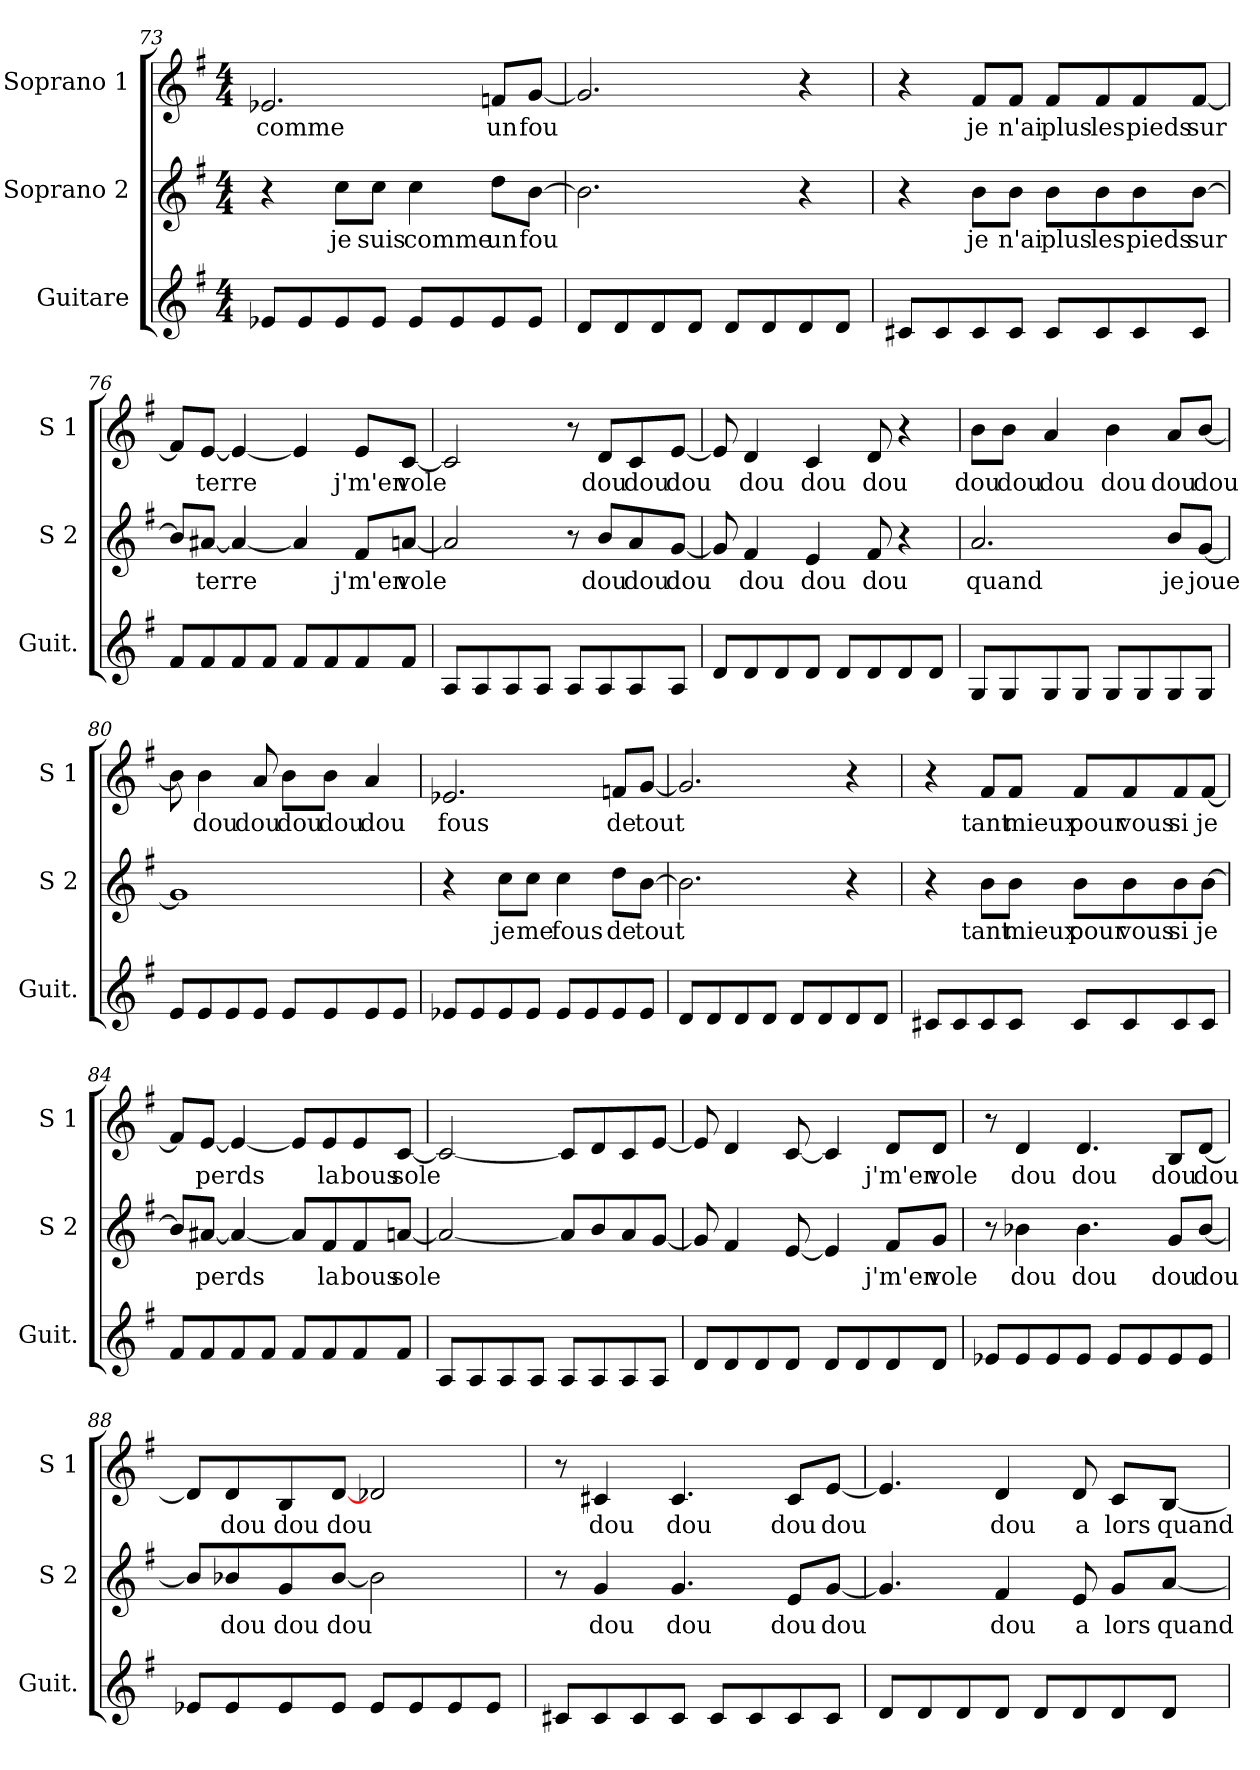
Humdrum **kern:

**kern	**kern	**text	**kern	**text
*part3	*part2	*part2	*part1	*part1
*staff3	*staff2	*staff2	*staff1	*staff1
*I"Guitare	*I"Soprano 2	*	*I"Soprano 1	*
*I'Guit.	*I'S 2	*	*I'S 1	*
!!LO:PB:g=z
*clefG2	*clefG2	*	*clefG2	*
*ITrd7c12	*	*	*	*
*k[f#]	*k[f#]	*	*k[f#]	*
*G:	*G:	*	*G:	*
*M4/4	*M4/4	*	*M4/4	*
=73	=73	=73	=73	=73
!	!	!	!	!LO:LY:b
8E-X/L	4r	.	2.e-X/	comme
8E-/	.	.	.	.
!	!	!LO:LY:b	!	!
8E-/	8cc\L	je	.	.
!	!	!LO:LY:b	!	!
8E-/J	8cc\J	suis	.	.
!	!	!LO:LY:b	!	!
8E-/L	4cc\	comme	.	.
8E-/	.	.	.	.
!	!	!LO:LY:b	!	!LO:LY:b
8E-/	8dd\L	un	8fn/L	un
!	!	!LO:LY:b	!	!LO:LY:b
8E-/J	[8b\J	fou	[8g/J	fou
=74	=74	=74	=74	=74
8D/L	2.b\]	.	2.g/]	.
8D/	.	.	.	.
8D/	.	.	.	.
8D/J	.	.	.	.
8D/L	.	.	.	.
8D/	.	.	.	.
8D/	4r	.	4r	.
8D/J	.	.	.	.
=75	=75	=75	=75	=75
8C#X/L	4r	.	4r	.
8C#/	.	.	.	.
!	!	!LO:LY:b	!	!LO:LY:b
8C#/	8b\L	je	8f#/L	je
!	!	!LO:LY:b	!	!LO:LY:b
8C#/J	8b\J	n'ai	8f#/J	n'ai
!	!	!LO:LY:b	!	!LO:LY:b
8C#/L	8b\L	plus	8f#/L	plus
!	!	!LO:LY:b	!	!LO:LY:b
8C#/	8b\	les	8f#/	les
!	!	!LO:LY:b	!	!LO:LY:b
8C#/	8b\	pieds	8f#/	pieds
!	!	!LO:LY:b	!	!LO:LY:b
8C#/J	[8b\J	sur	[8f#/J	sur
=76	=76	=76	=76	=76
8F#/L	8b/L]	.	8f#/L]	.
!	!	!LO:LY:b	!	!LO:LY:b
8F#/	[8a#X/J	terre	[8e/J	terre
8F#/	4a#/_	.	4e/_	.
8F#/J	.	.	.	.
8F#/L	4a#/]	.	4e/]	.
8F#/	.	.	.	.
!	!	!LO:LY:b	!	!LO:LY:b
8F#/	8f#/L	j'm'en	8e/L	j'm'en
!	!	!LO:LY:b	!	!LO:LY:b
8F#/J	[8an/J	vole	[8c/J	vole
!!LO:LB:g=z
=77	=77	=77	=77	=77
8AA/L	2a/]	.	2c/]	.
8AA/	.	.	.	.
8AA/	.	.	.	.
8AA/J	.	.	.	.
8AA/L	8r	.	8r	.
!	!	!LO:LY:b	!	!LO:LY:b
8AA/	8b/L	dou	8d/L	dou
!	!	!LO:LY:b	!	!LO:LY:b
8AA/	8a/	dou	8c/	dou
!	!	!LO:LY:b	!	!LO:LY:b
8AA/J	[8g/J	dou	[8e/J	dou
=78	=78	=78	=78	=78
8D/L	8g/]	.	8e/]	.
!	!	!LO:LY:b	!	!LO:LY:b
8D/	4f#/	dou	4d/	dou
8D/	.	.	.	.
!	!	!LO:LY:b	!	!LO:LY:b
8D/J	4e/	dou	4c/	dou
8D/L	.	.	.	.
!	!	!LO:LY:b	!	!LO:LY:b
8D/	8f#/	dou	8d/	dou
8D/	4r	.	4r	.
8D/J	.	.	.	.
=79	=79	=79	=79	=79
!	!	!LO:LY:b	!	!LO:LY:b
8GG/L	2.a/	quand	8b\L	dou
!	!	!	!	!LO:LY:b
8GG/	.	.	8b\J	dou
!	!	!	!	!LO:LY:b
8GG/	.	.	4a/	dou
8GG/J	.	.	.	.
!	!	!	!	!LO:LY:b
8GG/L	.	.	4b\	dou
8GG/	.	.	.	.
!	!	!LO:LY:b	!	!LO:LY:b
8GG/	8b/L	je	8a/L	dou
!	!	!LO:LY:b	!	!LO:LY:b
8GG/J	[8g/J	joue	[8b/J	dou
=80	=80	=80	=80	=80
8E/L	1g]	.	8b\]	.
!	!	!	!	!LO:LY:b
8E/	.	.	4b\	dou
8E/	.	.	.	.
!	!	!	!	!LO:LY:b
8E/J	.	.	8a/	dou
!	!	!	!	!LO:LY:b
8E/L	.	.	8b\L	dou
!	!	!	!	!LO:LY:b
8E/	.	.	8b\J	dou
!	!	!	!	!LO:LY:b
8E/	.	.	4a/	dou
8E/J	.	.	.	.
!!LO:LB:g=z
=81	=81	=81	=81	=81
!	!	!	!	!LO:LY:b
8E-X/L	4r	.	2.e-X/	fous
8E-/	.	.	.	.
!	!	!LO:LY:b	!	!
8E-/	8cc\L	je	.	.
!	!	!LO:LY:b	!	!
8E-/J	8cc\J	me	.	.
!	!	!LO:LY:b	!	!
8E-/L	4cc\	fous	.	.
8E-/	.	.	.	.
!	!	!LO:LY:b	!	!LO:LY:b
8E-/	8dd\L	de	8fn/L	de
!	!	!LO:LY:b	!	!LO:LY:b
8E-/J	[8b\J	tout	[8g/J	tout
=82	=82	=82	=82	=82
8D/L	2.b\]	.	2.g/]	.
8D/	.	.	.	.
8D/	.	.	.	.
8D/J	.	.	.	.
8D/L	.	.	.	.
8D/	.	.	.	.
8D/	4r	.	4r	.
8D/J	.	.	.	.
=83	=83	=83	=83	=83
8C#X/L	4r	.	4r	.
8C#/	.	.	.	.
!	!	!LO:LY:b	!	!LO:LY:b
8C#/	8b\L	tant	8f#/L	tant
!	!	!LO:LY:b	!	!LO:LY:b
8C#/J	8b\J	mieux	8f#/J	mieux
!	!	!LO:LY:b	!	!LO:LY:b
8C#/L	8b\L	pour	8f#/L	pour
!	!	!LO:LY:b	!	!LO:LY:b
8C#/	8b\	vous	8f#/	vous
!	!	!LO:LY:b	!	!LO:LY:b
8C#/	8b\	si	8f#/	si
!	!	!LO:LY:b	!	!LO:LY:b
8C#/J	[8b\J	je	[8f#/J	je
=84	=84	=84	=84	=84
8F#/L	8b/L]	.	8f#/L]	.
!	!	!LO:LY:b	!	!LO:LY:b
8F#/	[8a#X/J	perds	[8e/J	perds
8F#/	4a#/_	.	4e/_	.
8F#/J	.	.	.	.
8F#/L	8a#/L]	.	8e/L]	.
!	!	!LO:LY:b	!	!LO:LY:b
8F#/	8f#/	la	8e/	la
!	!	!LO:LY:b	!	!LO:LY:b
8F#/	8f#/	bous	8e/	bous
!	!	!LO:LY:b	!	!LO:LY:b
8F#/J	[8an/J	sole	[8c/J	sole
!!LO:PB:g=z
=85	=85	=85	=85	=85
8AA/L	2a/_	.	2c/_	.
8AA/	.	.	.	.
8AA/	.	.	.	.
8AA/J	.	.	.	.
8AA/L	8a/L]	.	8c/L]	.
8AA/	8b/	.	8d/	.
8AA/	8a/	.	8c/	.
8AA/J	[8g/J	.	[8e/J	.
=86	=86	=86	=86	=86
8D/L	8g/]	.	8e/]	.
8D/	4f#/	.	4d/	.
8D/	.	.	.	.
8D/J	[8e/	.	[8c/	.
8D/L	4e/]	.	4c/]	.
8D/	.	.	.	.
!	!	!LO:LY:b	!	!LO:LY:b
8D/	8f#/L	j'm'en	8d/L	j'm'en
!	!	!LO:LY:b	!	!LO:LY:b
8D/J	8g/J	vole	8d/J	vole
=87	=87	=87	=87	=87
8E-X/L	8r	.	8r	.
!	!	!LO:LY:b	!	!LO:LY:b
8E-/	4b-X\	dou	4d/	dou
8E-/	.	.	.	.
!	!	!LO:LY:b	!	!LO:LY:b
8E-/J	4.b-\	dou	4.d/	dou
8E-/L	.	.	.	.
8E-/	.	.	.	.
!	!	!LO:LY:b	!	!LO:LY:b
8E-/	8g/L	dou	8B/L	dou
!	!	!LO:LY:b	!	!LO:LY:b
8E-/J	[8b-/J	dou	[8d/J	dou
=88	=88	=88	=88	=88
8E-X/L	8b-/L]	.	8d/L]	.
!	!	!LO:LY:b	!	!LO:LY:b
8E-/	8b-X/	dou	8d/	dou
!	!	!LO:LY:b	!	!LO:LY:b
8E-/	8g/	dou	8B/	dou
!	!	!LO:LY:b	!	!LO:LY:b
8E-/J	[8b-/J	dou	[8d/J	dou
8E-/L	2b-\]	.	2d-/	.
8E-/	.	.	.	.
8E-/	.	.	.	.
8E-/J	.	.	.	.
!!LO:LB:g=z
=89	=89	=89	=89	=89
8C#X/L	8r	.	8r	.
!	!	!LO:LY:b	!	!LO:LY:b
8C#/	4g/	dou	4c#X/	dou
8C#/	.	.	.	.
!	!	!LO:LY:b	!	!LO:LY:b
8C#/J	4.g/	dou	4.c#/	dou
8C#/L	.	.	.	.
8C#/	.	.	.	.
!	!	!LO:LY:b	!	!LO:LY:b
8C#/	8e/L	dou	8c#/L	dou
!	!	!LO:LY:b	!	!LO:LY:b
8C#/J	[8g/J	dou	[8e/J	dou
=90	=90	=90	=90	=90
8D/L	4.g/]	.	4.e/]	.
8D/	.	.	.	.
8D/	.	.	.	.
!	!	!LO:LY:b	!	!LO:LY:b
8D/J	4f#/	dou	4d/	dou
8D/L	.	.	.	.
!	!	!LO:LY:b	!	!LO:LY:b
8D/	8e/	a	8d/	a
!	!	!LO:LY:b	!	!LO:LY:b
8D/	8g/L	lors	8c/L	lors
!	!	!LO:LY:b	!	!LO:LY:b
8D/J	[8a/J	quand	[8B/J	quand
=	=	=	=	=
*-	*-	*-	*-	*-
